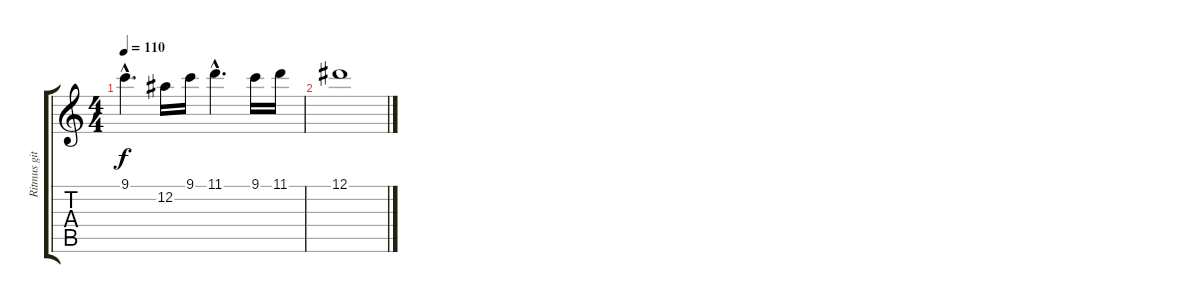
\track ("Ritmus gitár" "Ritmus git") {instrument distortionguitar}
\staff {score tabs}
\tuning (Eb4 Bb3 Gb3 Db3 Ab2 Eb2) {hide}
\ts (4 4)
\tempo 110
\clef g2
\ks c
9.1{hac}.4{d dy f} 12.2.16 9.1.16 11.1{hac}.4{d} 9.1.16 11.1.16 |
12.1.1
